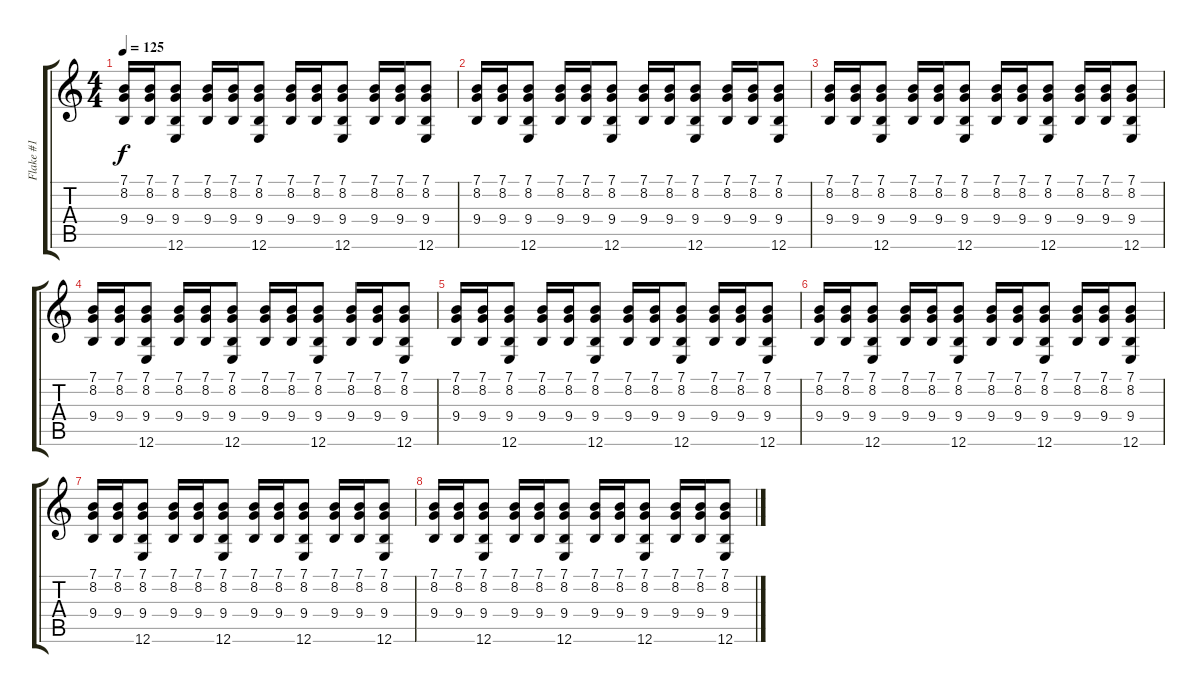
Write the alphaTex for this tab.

\track ("Flake #1" "Flake #1") {instrument fx1rain}
\staff {score tabs}
\tuning (E4 B3 G3 D3 A2 E2) {hide}
\ts (4 4)
\tempo 125
\clef g2
\ks c
(7.1 8.2 9.4).16{dy f} (7.1 8.2 9.4).16 (7.1 8.2 9.4 12.6).8 (7.1 8.2 9.4).16 (7.1 8.2 9.4).16 (7.1 8.2 9.4 12.6).8 (7.1 8.2 9.4).16 (7.1 8.2 9.4).16 (7.1 8.2 9.4 12.6).8 (7.1 8.2 9.4).16 (7.1 8.2 9.4).16 (7.1 8.2 9.4 12.6).8 |
(7.1 8.2 9.4).16 (7.1 8.2 9.4).16 (7.1 8.2 9.4 12.6).8 (7.1 8.2 9.4).16 (7.1 8.2 9.4).16 (7.1 8.2 9.4 12.6).8 (7.1 8.2 9.4).16 (7.1 8.2 9.4).16 (7.1 8.2 9.4 12.6).8 (7.1 8.2 9.4).16 (7.1 8.2 9.4).16 (7.1 8.2 9.4 12.6).8 |
(7.1 8.2 9.4).16 (7.1 8.2 9.4).16 (7.1 8.2 9.4 12.6).8 (7.1 8.2 9.4).16 (7.1 8.2 9.4).16 (7.1 8.2 9.4 12.6).8 (7.1 8.2 9.4).16 (7.1 8.2 9.4).16 (7.1 8.2 9.4 12.6).8 (7.1 8.2 9.4).16 (7.1 8.2 9.4).16 (7.1 8.2 9.4 12.6).8 |
(7.1 8.2 9.4).16 (7.1 8.2 9.4).16 (7.1 8.2 9.4 12.6).8 (7.1 8.2 9.4).16 (7.1 8.2 9.4).16 (7.1 8.2 9.4 12.6).8 (7.1 8.2 9.4).16 (7.1 8.2 9.4).16 (7.1 8.2 9.4 12.6).8 (7.1 8.2 9.4).16 (7.1 8.2 9.4).16 (7.1 8.2 9.4 12.6).8 |
(7.1 8.2 9.4).16 (7.1 8.2 9.4).16 (7.1 8.2 9.4 12.6).8 (7.1 8.2 9.4).16 (7.1 8.2 9.4).16 (7.1 8.2 9.4 12.6).8 (7.1 8.2 9.4).16 (7.1 8.2 9.4).16 (7.1 8.2 9.4 12.6).8 (7.1 8.2 9.4).16 (7.1 8.2 9.4).16 (7.1 8.2 9.4 12.6).8 |
(7.1 8.2 9.4).16 (7.1 8.2 9.4).16 (7.1 8.2 9.4 12.6).8 (7.1 8.2 9.4).16 (7.1 8.2 9.4).16 (7.1 8.2 9.4 12.6).8 (7.1 8.2 9.4).16 (7.1 8.2 9.4).16 (7.1 8.2 9.4 12.6).8 (7.1 8.2 9.4).16 (7.1 8.2 9.4).16 (7.1 8.2 9.4 12.6).8 |
(7.1 8.2 9.4).16 (7.1 8.2 9.4).16 (7.1 8.2 9.4 12.6).8 (7.1 8.2 9.4).16 (7.1 8.2 9.4).16 (7.1 8.2 9.4 12.6).8 (7.1 8.2 9.4).16 (7.1 8.2 9.4).16 (7.1 8.2 9.4 12.6).8 (7.1 8.2 9.4).16 (7.1 8.2 9.4).16 (7.1 8.2 9.4 12.6).8 |
(7.1 8.2 9.4).16 (7.1 8.2 9.4).16 (7.1 8.2 9.4 12.6).8 (7.1 8.2 9.4).16 (7.1 8.2 9.4).16 (7.1 8.2 9.4 12.6).8 (7.1 8.2 9.4).16 (7.1 8.2 9.4).16 (7.1 8.2 9.4 12.6).8 (7.1 8.2 9.4).16 (7.1 8.2 9.4).16 (7.1 8.2 9.4 12.6).8
